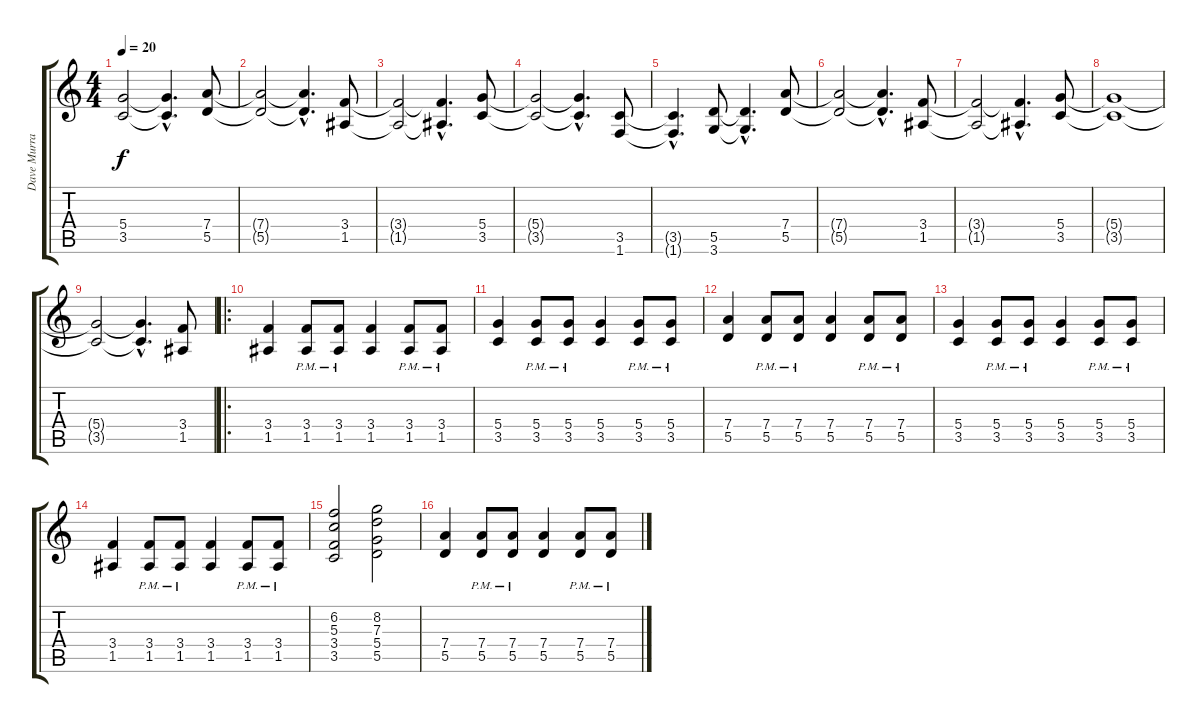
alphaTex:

\track ("Dave Murray" "Dave Murra") {instrument overdrivenguitar}
\staff {score tabs}
\tuning (E4 B3 G3 D3 A2 E2) {hide}
\ts (4 4)
\tempo 20
\clef g2
\ks c
(5.4{t} 3.5{t}).2{dy f} (5.4{hac t} 3.5{hac t}).4{d} (7.4 5.5).8 |
(7.4{t} 5.5{t}).2 (7.4{hac t} 5.5{hac t}).4{d} (3.4 1.5).8 |
(3.4{t} 1.5{t}).2 (3.4{hac t} 1.5{hac t}).4{d} (5.4 3.5).8 |
(5.4{t} 3.5{t}).2 (5.4{hac t} 3.5{hac t}).4{d} (3.5 1.6).8 |
(3.5{hac t} 1.6{hac t}).4{d} (5.5 3.6).8 (5.5{hac t} 3.6{hac t}).4{d} (7.4 5.5).8 |
(7.4{t} 5.5{t}).2 (7.4{hac t} 5.5{hac t}).4{d} (3.4 1.5).8 |
(3.4{t} 1.5{t}).2 (3.4{hac t} 1.5{hac t}).4{d} (5.4 3.5).8 |
(5.4{t} 3.5{t}).1 |
(5.4{t} 3.5{t}).2 (5.4{hac t} 3.5{hac t}).4{d} (3.4 1.5).8 |
\ro
(3.4 1.5).4 (3.4{pm} 1.5{pm}).8 (3.4{pm} 1.5{pm}).8 (3.4 1.5).4 (3.4{pm} 1.5{pm}).8 (3.4{pm} 1.5{pm}).8 |
(5.4 3.5).4 (5.4{pm} 3.5{pm}).8 (5.4{pm} 3.5{pm}).8 (5.4 3.5).4 (5.4{pm} 3.5{pm}).8 (5.4{pm} 3.5{pm}).8 |
(7.4 5.5).4 (7.4{pm} 5.5{pm}).8 (7.4{pm} 5.5{pm}).8 (7.4 5.5).4 (7.4{pm} 5.5{pm}).8 (7.4{pm} 5.5{pm}).8 |
(5.4 3.5).4 (5.4{pm} 3.5{pm}).8 (5.4{pm} 3.5{pm}).8 (5.4 3.5).4 (5.4{pm} 3.5{pm}).8 (5.4{pm} 3.5{pm}).8 |
(3.4 1.5).4 (3.4{pm} 1.5{pm}).8 (3.4{pm} 1.5{pm}).8 (3.4 1.5).4 (3.4{pm} 1.5{pm}).8 (3.4{pm} 1.5{pm}).8 |
(6.2 5.3 3.4 3.5).2 (8.2 7.3 5.4 5.5).2 |
(7.4 5.5).4 (7.4{pm} 5.5{pm}).8 (7.4{pm} 5.5{pm}).8 (7.4 5.5).4 (7.4{pm} 5.5{pm}).8 (7.4{pm} 5.5{pm}).8
